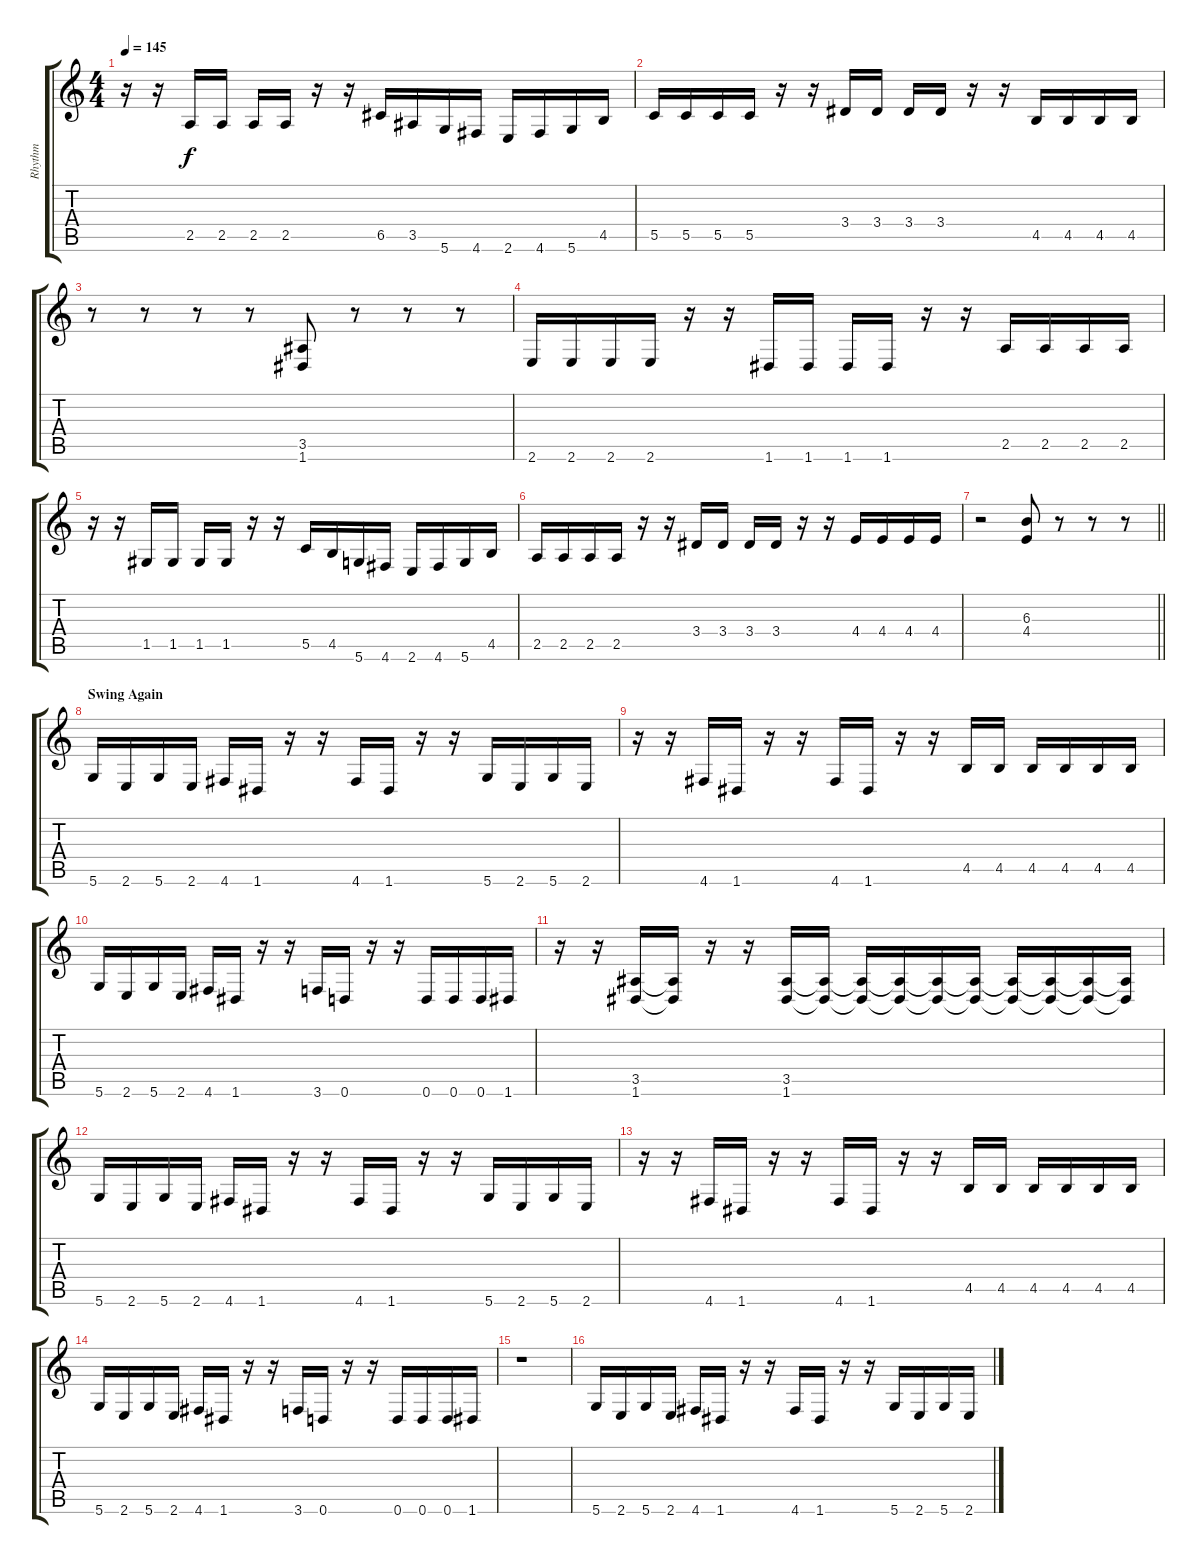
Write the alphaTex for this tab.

\track ("Rhythm" "Rhythm") {instrument distortionguitar}
\staff {score tabs}
\tuning (D4 A3 F3 C3 G2 D2) {hide}
\ts (4 4)
\tempo 145
\clef g2
\ks c
r.16{dy f} r.16 2.5.16 2.5.16 2.5.16 2.5.16 r.16 r.16 6.5.16 3.5.16 5.6.16 4.6.16 2.6.16 4.6.16 5.6.16 4.5.16 |
5.5.16 5.5.16 5.5.16 5.5.16 r.16 r.16 3.4.16 3.4.16 3.4.16 3.4.16 r.16 r.16 4.5.16 4.5.16 4.5.16 4.5.16 |
r.8 r.8 r.8 r.8 (3.5 1.6).8 r.8 r.8 r.8 |
2.6.16 2.6.16 2.6.16 2.6.16 r.16 r.16 1.6.16 1.6.16 1.6.16 1.6.16 r.16 r.16 2.5.16 2.5.16 2.5.16 2.5.16 |
r.16 r.16 1.5.16 1.5.16 1.5.16 1.5.16 r.16 r.16 5.5.16 4.5.16 5.6.16 4.6.16 2.6.16 4.6.16 5.6.16 4.5.16 |
2.5.16 2.5.16 2.5.16 2.5.16 r.16 r.16 3.4.16 3.4.16 3.4.16 3.4.16 r.16 r.16 4.4.16 4.4.16 4.4.16 4.4.16 |
\barLineRight lightlight
r.2 (6.3 4.4).8 r.8 r.8 r.8 |
\section ("" "Swing Again")
5.6.16 2.6.16 5.6.16 2.6.16 4.6.16 1.6.16 r.16 r.16 4.6.16 1.6.16 r.16 r.16 5.6.16 2.6.16 5.6.16 2.6.16 |
r.16 r.16 4.6.16 1.6.16 r.16 r.16 4.6.16 1.6.16 r.16 r.16 4.5.16 4.5.16 4.5.16 4.5.16 4.5.16 4.5.16 |
5.6.16 2.6.16 5.6.16 2.6.16 4.6.16 1.6.16 r.16 r.16 3.6.16 0.6.16 r.16 r.16 0.6.16 0.6.16 0.6.16 1.6.16 |
r.16 r.16 (3.5 1.6).16 (3.5{t} 1.6{t}).16 r.16 r.16 (3.5 1.6).16 (3.5{t} 1.6{t}).16 (3.5{t} 1.6{t}).16 (3.5{t} 1.6{t}).16 (3.5{t} 1.6{t}).16 (3.5{t} 1.6{t}).16 (3.5{t} 1.6{t}).16 (3.5{t} 1.6{t}).16 (3.5{t} 1.6{t}).16 (3.5{t} 1.6{t}).16 |
5.6.16 2.6.16 5.6.16 2.6.16 4.6.16 1.6.16 r.16 r.16 4.6.16 1.6.16 r.16 r.16 5.6.16 2.6.16 5.6.16 2.6.16 |
r.16 r.16 4.6.16 1.6.16 r.16 r.16 4.6.16 1.6.16 r.16 r.16 4.5.16 4.5.16 4.5.16 4.5.16 4.5.16 4.5.16 |
5.6.16 2.6.16 5.6.16 2.6.16 4.6.16 1.6.16 r.16 r.16 3.6.16 0.6.16 r.16 r.16 0.6.16 0.6.16 0.6.16 1.6.16 |
r.1 |
5.6.16 2.6.16 5.6.16 2.6.16 4.6.16 1.6.16 r.16 r.16 4.6.16 1.6.16 r.16 r.16 5.6.16 2.6.16 5.6.16 2.6.16
